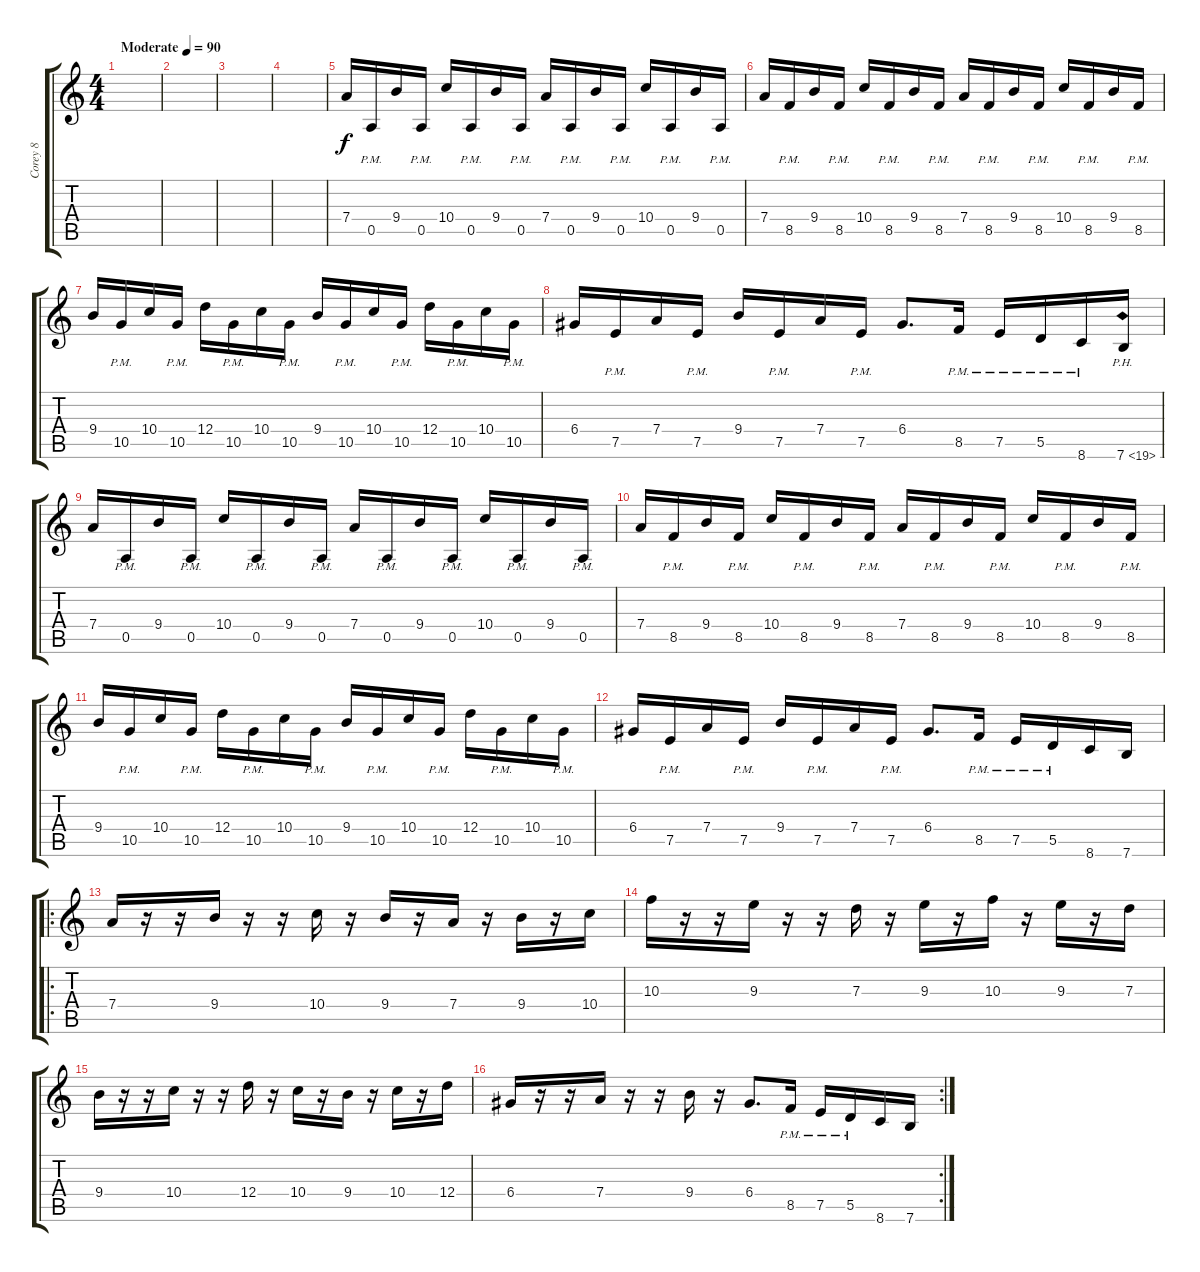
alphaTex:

\track ("Corey 8" "Corey 8") {instrument distortionguitar}
\staff {score tabs}
\tuning (E4 B3 G3 D3 A2 E2) {hide}
\ts (4 4)
\tempo (90 "Moderate")
\clef g2
\ks c
|
|
|
|
7.4.16 0.5{pm}.16 9.4.16 0.5{pm}.16 10.4.16 0.5{pm}.16 9.4.16 0.5{pm}.16 7.4.16 0.5{pm}.16 9.4.16 0.5{pm}.16 10.4.16 0.5{pm}.16 9.4.16 0.5{pm}.16 |
7.4.16 8.5{pm}.16 9.4.16 8.5{pm}.16 10.4.16 8.5{pm}.16 9.4.16 8.5{pm}.16 7.4.16 8.5{pm}.16 9.4.16 8.5{pm}.16 10.4.16 8.5{pm}.16 9.4.16 8.5{pm}.16 |
9.4.16 10.5{pm}.16 10.4.16 10.5{pm}.16 12.4.16 10.5{pm}.16 10.4.16 10.5{pm}.16 9.4.16 10.5{pm}.16 10.4.16 10.5{pm}.16 12.4.16 10.5{pm}.16 10.4.16 10.5{pm}.16 |
6.4.16 7.5{pm}.16 7.4.16 7.5{pm}.16 9.4.16 7.5{pm}.16 7.4.16 7.5{pm}.16 6.4.8{d} 8.5{pm}.16 7.5{pm}.16 5.5{pm}.16 8.6{pm}.16 7.6{ph 12}.16 |
7.4.16 0.5{pm}.16 9.4.16 0.5{pm}.16 10.4.16 0.5{pm}.16 9.4.16 0.5{pm}.16 7.4.16 0.5{pm}.16 9.4.16 0.5{pm}.16 10.4.16 0.5{pm}.16 9.4.16 0.5{pm}.16 |
7.4.16 8.5{pm}.16 9.4.16 8.5{pm}.16 10.4.16 8.5{pm}.16 9.4.16 8.5{pm}.16 7.4.16 8.5{pm}.16 9.4.16 8.5{pm}.16 10.4.16 8.5{pm}.16 9.4.16 8.5{pm}.16 |
9.4.16 10.5{pm}.16 10.4.16 10.5{pm}.16 12.4.16 10.5{pm}.16 10.4.16 10.5{pm}.16 9.4.16 10.5{pm}.16 10.4.16 10.5{pm}.16 12.4.16 10.5{pm}.16 10.4.16 10.5{pm}.16 |
6.4.16 7.5{pm}.16 7.4.16 7.5{pm}.16 9.4.16 7.5{pm}.16 7.4.16 7.5{pm}.16 6.4.8{d} 8.5{pm}.16 7.5{pm}.16 5.5{pm}.16 8.6.16 7.6.16 |
\ro
7.4.16 r.16 r.16 9.4.16 r.16 r.16 10.4.16 r.16 9.4.16 r.16 7.4.16 r.16 9.4.16 r.16 10.4.16 |
10.3.16 r.16 r.16 9.3.16 r.16 r.16 7.3.16 r.16 9.3.16 r.16 10.3.16 r.16 9.3.16 r.16 7.3.16 |
9.4.16 r.16 r.16 10.4.16 r.16 r.16 12.4.16 r.16 10.4.16 r.16 9.4.16 r.16 10.4.16 r.16 12.4.16 |
\rc 2
6.4.16 r.16 r.16 7.4.16 r.16 r.16 9.4.16 r.16 6.4.8{d} 8.5{pm}.16 7.5{pm}.16 5.5{pm}.16 8.6.16 7.6.16
